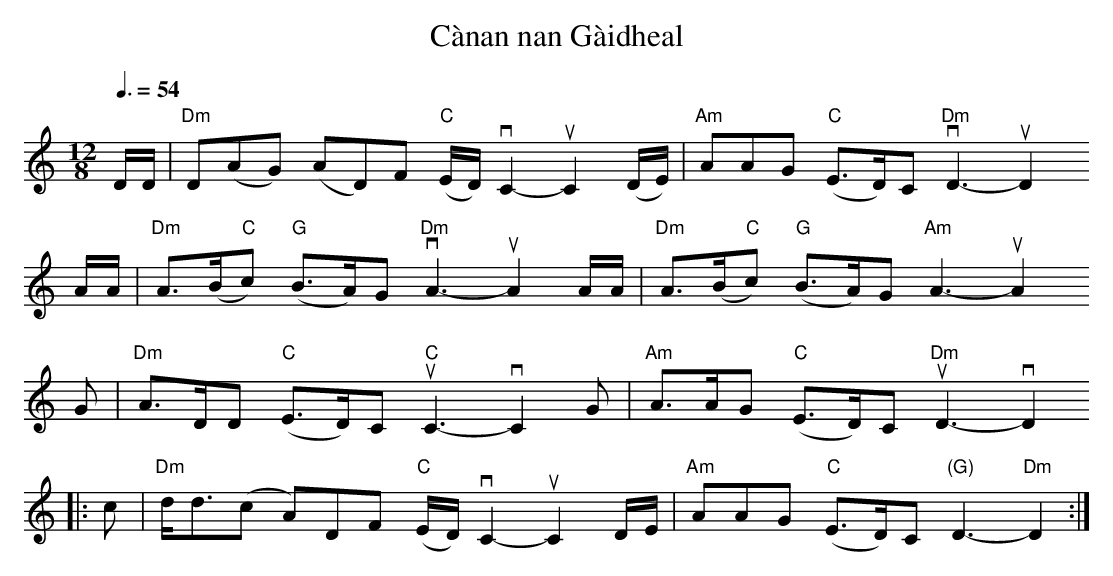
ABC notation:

X:1
T: C\`anan nan G\`aidheal
M: 12/8
L: 1/8
Q: 3/8=54
K: Ddor
D/D/ |\
"Dm"D(AG) (AD)F  "C"(E/D/) vC2- uC2 \
(D/E/) |\
"Am"AAG "C"(E>D)C "Dm"vD3- uD2
A/A/ |\
"Dm"A>(B"C"c) "G"(B>A)G "Dm"vA3- uA2 \
A/A/ |\
"Dm"A>(B"C"c) "G"(B>A)G "Am"A3- uA2
G |\
"Dm"A>DD "C"(E>D)C "C"uC3- vC2 G \
|\
"Am"A>AG "C"(E>D)C "Dm"uD3- vD2
|: c |\
"Dm"d<d(c A)DF "C"(E/D/) vC2- uC2 \
D/E/ |\
"Am"AAG "C"(E>D)C "(G)"D3- "Dm"D2 :|
